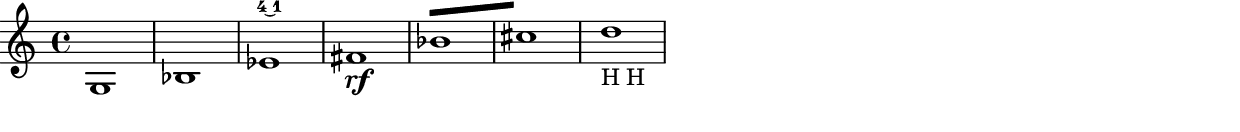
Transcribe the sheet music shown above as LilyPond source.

%% Generated by lilypond-book.py
%% Options: [exampleindent=10.16\mm,fragment,indent=0\mm,line-width=160\mm,quote,relative=1]
\include "lilypond-book-preamble.ly"


% ****************************************************************
% Start cut-&-pastable-section
% ****************************************************************



\paper {
  indent = 0\mm
  line-width = 160\mm
  % offset the left padding, also add 1mm as lilypond creates cropped
  % images with a little space on the right
  line-width = #(- line-width (* mm  3.000000) (* mm 1))
  line-width = 160\mm - 2.0 * 10.16\mm
  % offset the left padding, also add 1mm as lilypond creates cropped
  % images with a little space on the right
  line-width = #(- line-width (* mm  3.000000) (* mm 1))
}

\layout {
  
}



\relative c'
{


% ****************************************************************
% ly snippet contents follows:
% ****************************************************************
\sourcefileline 1172
g1 bes
ees\finger \markup \tied-lyric #"4~1"
fis_\markup { \dynamic rf }
bes^\markup {
  \beam #8 #0.1 #0.5
}
cis
d-\markup {
  \markalphabet #8
  \markletter #8
}



% ****************************************************************
% end ly snippet
% ****************************************************************
}
